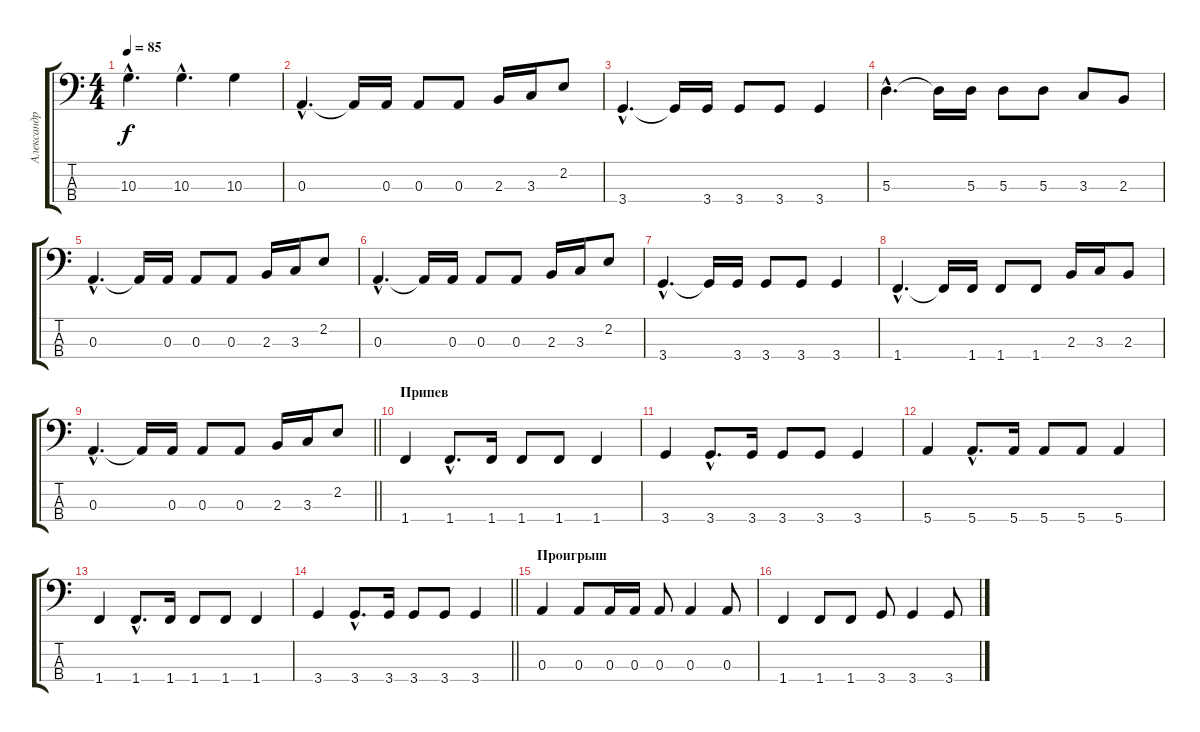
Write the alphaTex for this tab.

\track ("Александр Тимонин" "Александр ") {instrument electricbassfinger}
\staff {score tabs}
\tuning (G2 D2 A1 E1) {hide}
\ts (4 4)
\tempo 85
\clef f4
\ks c
10.3{hac}.4{d dy f} 10.3{hac}.4{d} 10.3.4 |
0.3{hac}.4{d} 0.3{t}.16 0.3.16 0.3.8 0.3.8 2.3.16 3.3.16 2.2.8 |
3.4{hac}.4{d} 3.4{t}.16 3.4.16 3.4.8 3.4.8 3.4.4 |
5.3{hac}.4{d} 5.3{t}.16 5.3.16 5.3.8 5.3.8 3.3.8 2.3.8 |
0.3{hac}.4{d} 0.3{t}.16 0.3.16 0.3.8 0.3.8 2.3.16 3.3.16 2.2.8 |
0.3{hac}.4{d} 0.3{t}.16 0.3.16 0.3.8 0.3.8 2.3.16 3.3.16 2.2.8 |
3.4{hac}.4{d} 3.4{t}.16 3.4.16 3.4.8 3.4.8 3.4.4 |
1.4{hac}.4{d} 1.4{t}.16 1.4.16 1.4.8 1.4.8 2.3.16 3.3.16 2.3.8 |
\barLineRight lightlight
0.3{hac}.4{d} 0.3{t}.16 0.3.16 0.3.8 0.3.8 2.3.16 3.3.16 2.2.8 |
\section ("" "Припев")
1.4.4 1.4{hac}.8{d} 1.4.16 1.4.8 1.4.8 1.4.4 |
3.4.4 3.4{hac}.8{d} 3.4.16 3.4.8 3.4.8 3.4.4 |
5.4.4 5.4{hac}.8{d} 5.4.16 5.4.8 5.4.8 5.4.4 |
1.4.4 1.4{hac}.8{d} 1.4.16 1.4.8 1.4.8 1.4.4 |
\barLineRight lightlight
3.4.4 3.4{hac}.8{d} 3.4.16 3.4.8 3.4.8 3.4.4 |
\section ("" "Проигрыш")
0.3.4 0.3.8 0.3.16 0.3.16 0.3.8 0.3.4 0.3.8 |
1.4.4 1.4.8 1.4.8 3.4.8 3.4.4 3.4.8
